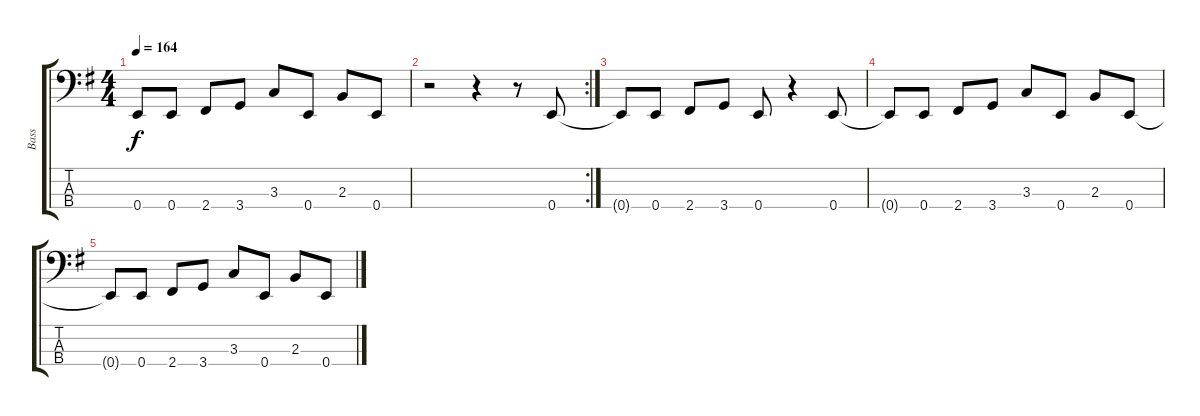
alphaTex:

\track ("Bass" "Bass") {instrument electricbasspick}
\staff {score tabs}
\tuning (G2 D2 A1 E1) {hide}
\ts (4 4)
\tempo 164
\clef f4
\ks g
0.4{t}.8{dy f} 0.4.8 2.4.8 3.4.8 3.3.8 0.4.8 2.3.8 0.4.8 |
\rc 2
r.2 r.4 r.8 0.4.8 |
0.4{t}.8 0.4.8 2.4.8 3.4.8 0.4.8 r.4 0.4.8 |
0.4{t}.8 0.4.8 2.4.8 3.4.8 3.3.8 0.4.8 2.3.8 0.4.8 |
0.4{t}.8 0.4.8 2.4.8 3.4.8 3.3.8 0.4.8 2.3.8 0.4.8
